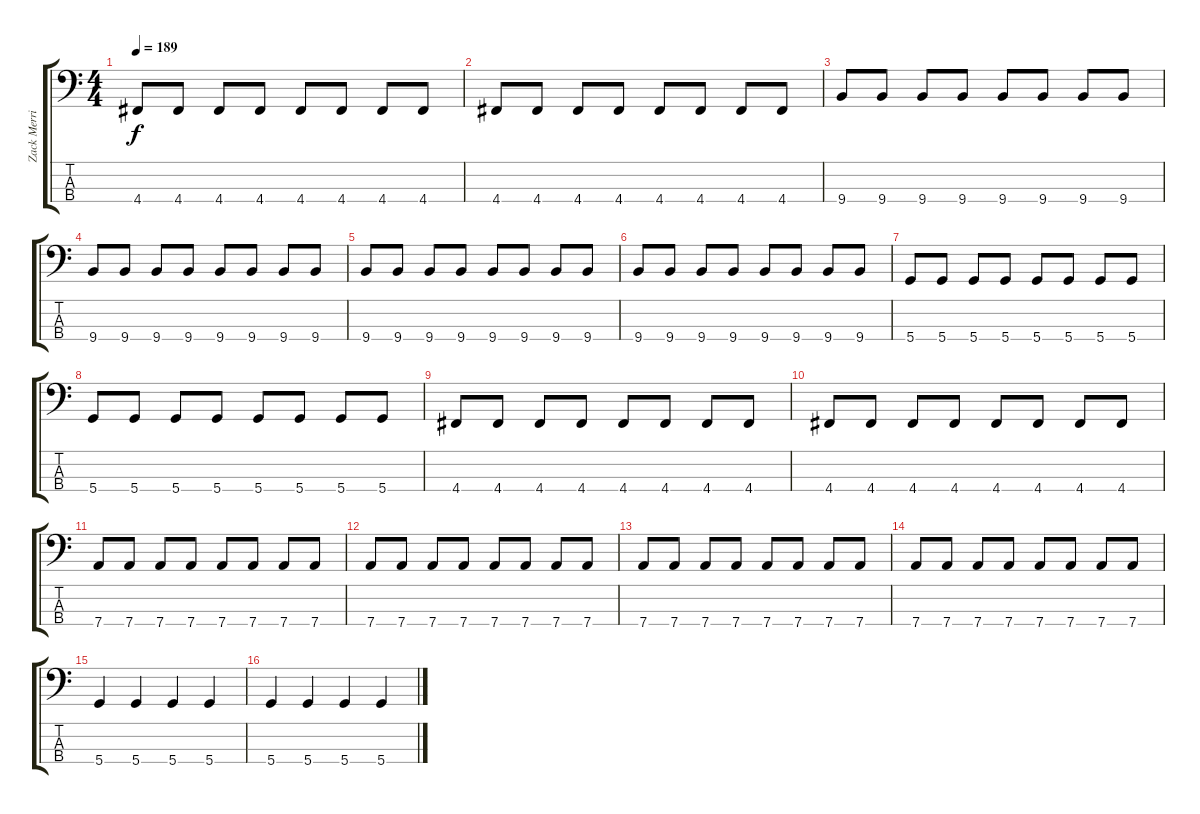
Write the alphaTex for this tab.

\track ("Zack Merrick" "Zack Merri") {instrument electricbassfinger}
\staff {score tabs}
\tuning (G2 D2 A1 D1) {hide}
\ts (4 4)
\tempo 189
\clef f4
\ks c
4.4.8{dy f} 4.4.8 4.4.8 4.4.8 4.4.8 4.4.8 4.4.8 4.4.8 |
4.4.8 4.4.8 4.4.8 4.4.8 4.4.8 4.4.8 4.4.8 4.4.8 |
9.4.8 9.4.8 9.4.8 9.4.8 9.4.8 9.4.8 9.4.8 9.4.8 |
9.4.8 9.4.8 9.4.8 9.4.8 9.4.8 9.4.8 9.4.8 9.4.8 |
9.4.8 9.4.8 9.4.8 9.4.8 9.4.8 9.4.8 9.4.8 9.4.8 |
9.4.8 9.4.8 9.4.8 9.4.8 9.4.8 9.4.8 9.4.8 9.4.8 |
5.4.8 5.4.8 5.4.8 5.4.8 5.4.8 5.4.8 5.4.8 5.4.8 |
5.4.8 5.4.8 5.4.8 5.4.8 5.4.8 5.4.8 5.4.8 5.4.8 |
4.4.8 4.4.8 4.4.8 4.4.8 4.4.8 4.4.8 4.4.8 4.4.8 |
4.4.8 4.4.8 4.4.8 4.4.8 4.4.8 4.4.8 4.4.8 4.4.8 |
7.4.8 7.4.8 7.4.8 7.4.8 7.4.8 7.4.8 7.4.8 7.4.8 |
7.4.8 7.4.8 7.4.8 7.4.8 7.4.8 7.4.8 7.4.8 7.4.8 |
7.4.8 7.4.8 7.4.8 7.4.8 7.4.8 7.4.8 7.4.8 7.4.8 |
7.4.8 7.4.8 7.4.8 7.4.8 7.4.8 7.4.8 7.4.8 7.4.8 |
5.4.4 5.4.4 5.4.4 5.4.4 |
5.4.4 5.4.4 5.4.4 5.4.4
